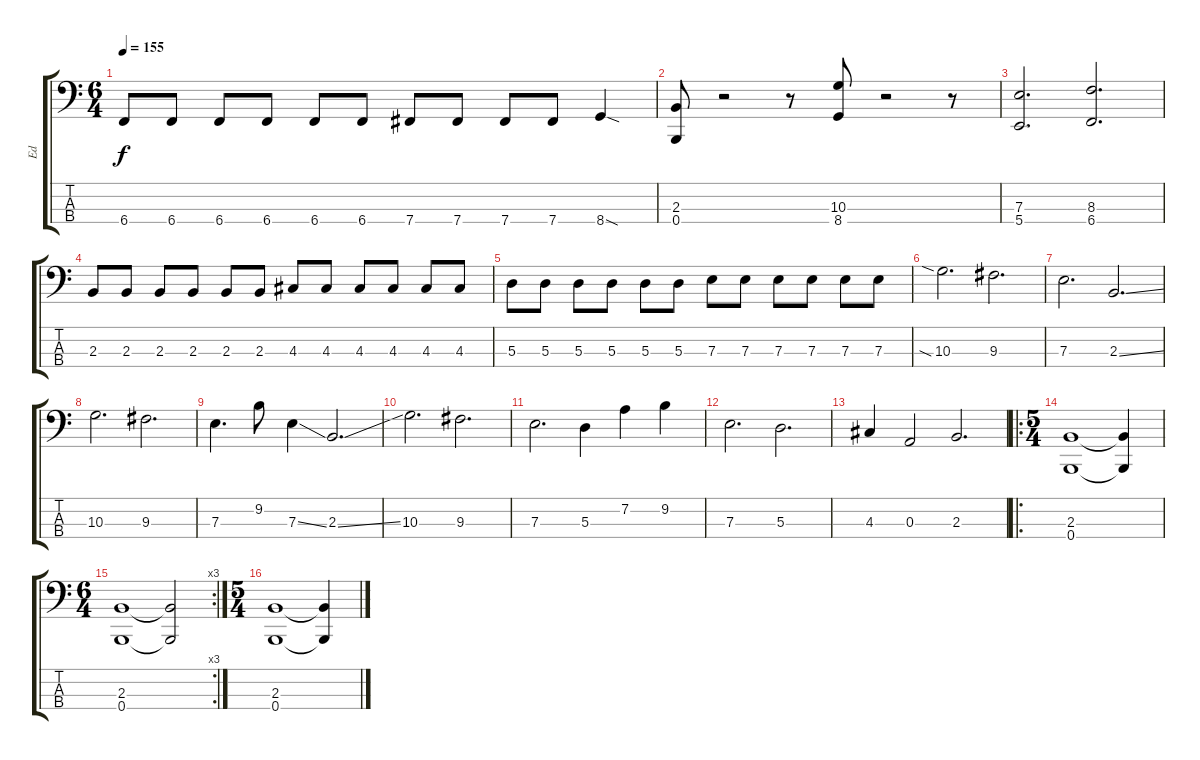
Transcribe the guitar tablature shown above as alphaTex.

\track ("Ed" "Ed") {instrument electricbasspick}
\staff {score tabs}
\tuning (G2 D2 A1 B0) {hide}
\ts (6 4)
\tempo 155
\clef f4
\ks c
6.4.8{dy f} 6.4.8 6.4.8 6.4.8 6.4.8 6.4.8 7.4.8 7.4.8 7.4.8 7.4.8 8.4{sod}.4 |
(2.3 0.4).8 r.2 r.8 (10.3 8.4).8 r.2 r.8 |
(7.3 5.4).2{d} (8.3 6.4).2{d} |
2.3.8 2.3.8 2.3.8 2.3.8 2.3.8 2.3.8 4.3.8 4.3.8 4.3.8 4.3.8 4.3.8 4.3.8 |
5.3.8 5.3.8 5.3.8 5.3.8 5.3.8 5.3.8 7.3.8 7.3.8 7.3.8 7.3.8 7.3.8 7.3.8 |
10.3{sia}.2{d} 9.3.2{d} |
7.3.2{d} 2.3{ss}.2{d} |
10.3.2{d} 9.3.2{d} |
7.3.4{d} 9.2.8 7.3{ss}.4 2.3{ss}.2{d} |
10.3.2{d} 9.3.2{d} |
7.3.2{d} 5.3.4 7.2.4 9.2.4 |
7.3.2{d} 5.3.2{d} |
4.3.4 0.3.2 2.3.2{d} |
\ro
\ts (5 4)
(2.3 0.4).1 (2.3{t} 0.4{t}).4 |
\rc 3
\ts (6 4)
(2.3 0.4).1 (2.3{t} 0.4{t}).2 |
\ts (5 4)
(2.3 0.4).1 (2.3{t} 0.4{t}).4
